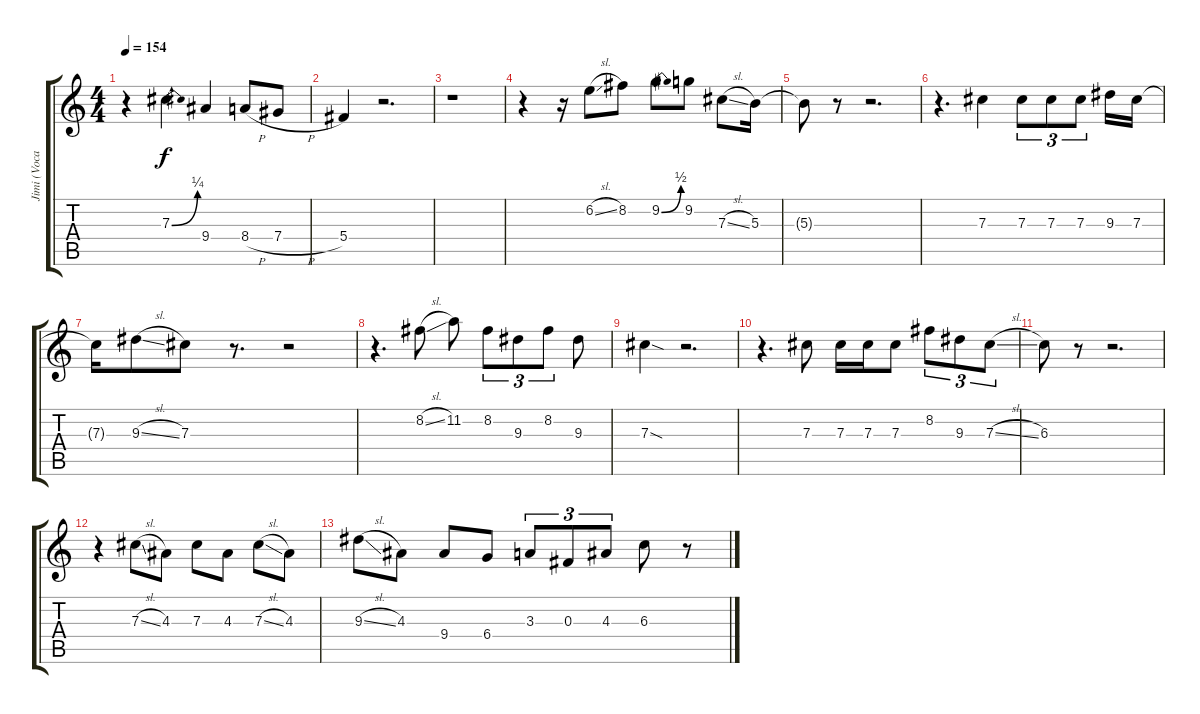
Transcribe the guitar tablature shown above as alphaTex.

\track ("Jimi (Vocals)" "Jimi (Voca") {instrument distortionguitar}
\staff {score tabs}
\tuning (Eb4 Bb3 Gb3 Db3 Ab2 Eb2) {hide}
\ts (4 4)
\tempo 154
\clef g2
\ks c
r.4{dy f} 7.3{be (bend 0 0 60 1)}.4 9.4.4 8.4{h}.8 7.4{h}.8 |
5.4.4 r.2{d} |
r.1 |
r.4 r.16 6.2{sl}.8 8.2.8 9.2{be (bend 0 0 60 2)}.8 9.2.8 7.3{sl}.8 5.3.16 |
5.3{t}.8 r.8 r.2{d} |
r.4{d} 7.3.4 7.3.8{tu (3 2)} 7.3.8{tu (3 2)} 7.3.8{tu (3 2)} 9.3.16 7.3.16 |
7.3{t}.16 9.3{sl}.8 7.3.8 r.8{d} r.2 |
r.4{d} 8.2{sl}.8 11.2.8 8.2.8{tu (3 2)} 9.3.8{tu (3 2)} 8.2.8{tu (3 2)} 9.3.8 |
7.3{sod}.4 r.2{d} |
r.4{d} 7.3.8 7.3.16 7.3.16 7.3.8 8.2.8{tu (3 2)} 9.3.8{tu (3 2)} 7.3{sl}.8{tu (3 2)} |
6.3.8 r.8 r.2{d} |
r.4 7.3{sl}.8 4.3.8 7.3.8 4.3.8 7.3{sl}.8 4.3.8 |
9.3{sl}.8 4.3.8 9.4.8 6.4.8 3.3.8{tu (3 2)} 0.3.8{tu (3 2)} 4.3.8{tu (3 2)} 6.3.8 r.8
